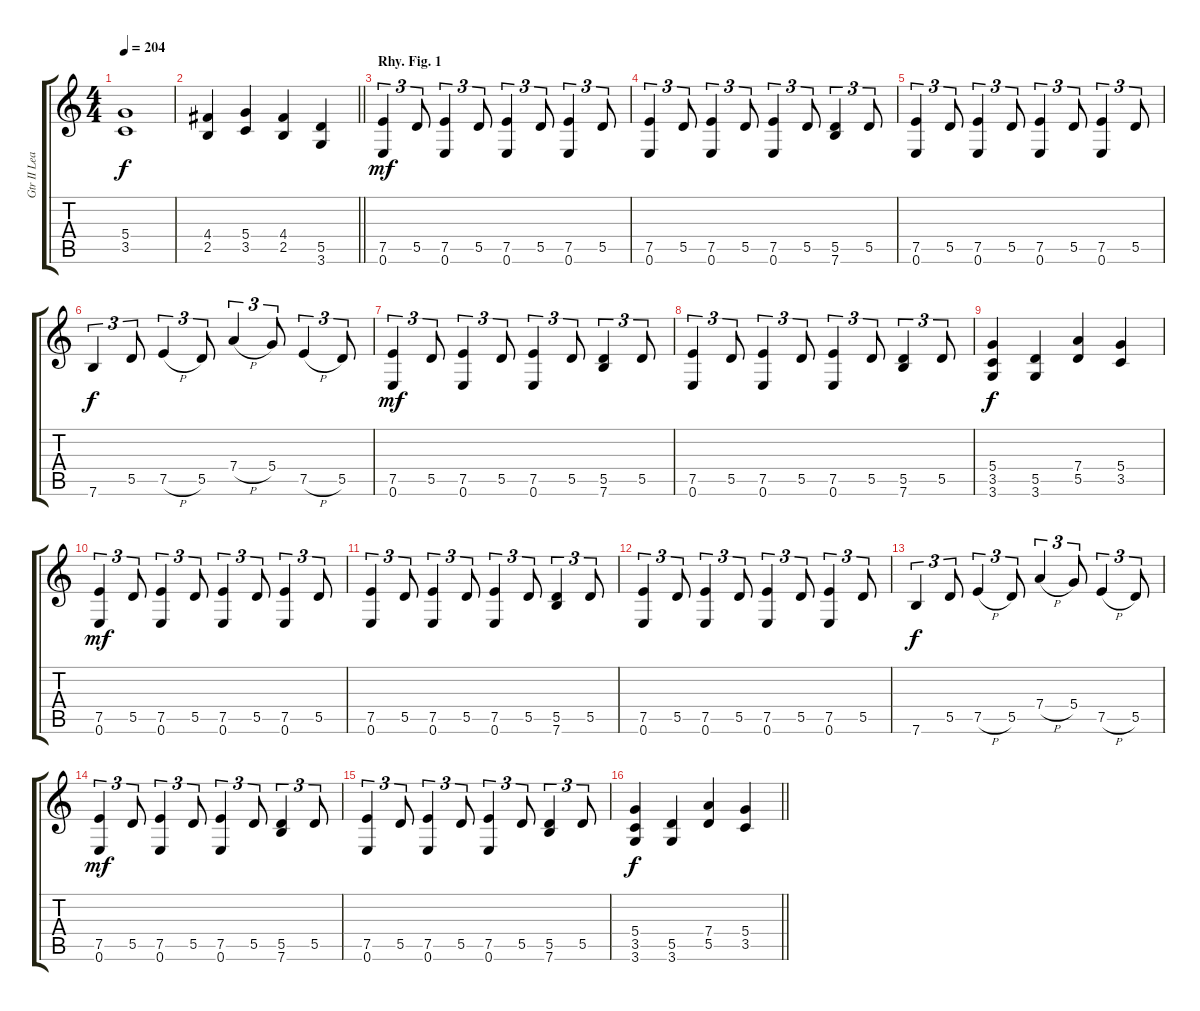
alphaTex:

\track ("Gtr II Lead" "Gtr II Lea") {instrument overdrivenguitar}
\staff {score tabs}
\tuning (E4 B3 G3 D3 A2 E2) {hide}
\ts (4 4)
\tempo 204
\clef g2
\ks c
(5.4 3.5).1{dy f} |
\barLineRight lightlight
(4.4 2.5).4 (5.4 3.5).4 (4.4 2.5).4 (5.5 3.6).4 |
\section ("" "Rhy. Fig. 1")
(7.5 0.6).4{tu (3 2) dy mf} 5.5.8{tu (3 2)} (7.5 0.6).4{tu (3 2)} 5.5.8{tu (3 2)} (7.5 0.6).4{tu (3 2)} 5.5.8{tu (3 2)} (7.5 0.6).4{tu (3 2)} 5.5.8{tu (3 2)} |
(7.5 0.6).4{tu (3 2)} 5.5.8{tu (3 2)} (7.5 0.6).4{tu (3 2)} 5.5.8{tu (3 2)} (7.5 0.6).4{tu (3 2)} 5.5.8{tu (3 2)} (5.5 7.6).4{tu (3 2)} 5.5.8{tu (3 2)} |
(7.5 0.6).4{tu (3 2)} 5.5.8{tu (3 2)} (7.5 0.6).4{tu (3 2)} 5.5.8{tu (3 2)} (7.5 0.6).4{tu (3 2)} 5.5.8{tu (3 2)} (7.5 0.6).4{tu (3 2)} 5.5.8{tu (3 2)} |
7.6.4{tu (3 2) dy f} 5.5.8{tu (3 2)} 7.5{h}.4{tu (3 2)} 5.5.8{tu (3 2)} 7.4{h}.4{tu (3 2)} 5.4.8{tu (3 2)} 7.5{h}.4{tu (3 2)} 5.5.8{tu (3 2)} |
(7.5 0.6).4{tu (3 2) dy mf} 5.5.8{tu (3 2)} (7.5 0.6).4{tu (3 2)} 5.5.8{tu (3 2)} (7.5 0.6).4{tu (3 2)} 5.5.8{tu (3 2)} (5.5 7.6).4{tu (3 2)} 5.5.8{tu (3 2)} |
(7.5 0.6).4{tu (3 2)} 5.5.8{tu (3 2)} (7.5 0.6).4{tu (3 2)} 5.5.8{tu (3 2)} (7.5 0.6).4{tu (3 2)} 5.5.8{tu (3 2)} (5.5 7.6).4{tu (3 2)} 5.5.8{tu (3 2)} |
(5.4 3.5 3.6).4{dy f} (5.5 3.6).4 (7.4 5.5).4 (5.4 3.5).4 |
(7.5 0.6).4{tu (3 2) dy mf} 5.5.8{tu (3 2)} (7.5 0.6).4{tu (3 2)} 5.5.8{tu (3 2)} (7.5 0.6).4{tu (3 2)} 5.5.8{tu (3 2)} (7.5 0.6).4{tu (3 2)} 5.5.8{tu (3 2)} |
(7.5 0.6).4{tu (3 2)} 5.5.8{tu (3 2)} (7.5 0.6).4{tu (3 2)} 5.5.8{tu (3 2)} (7.5 0.6).4{tu (3 2)} 5.5.8{tu (3 2)} (5.5 7.6).4{tu (3 2)} 5.5.8{tu (3 2)} |
(7.5 0.6).4{tu (3 2)} 5.5.8{tu (3 2)} (7.5 0.6).4{tu (3 2)} 5.5.8{tu (3 2)} (7.5 0.6).4{tu (3 2)} 5.5.8{tu (3 2)} (7.5 0.6).4{tu (3 2)} 5.5.8{tu (3 2)} |
7.6.4{tu (3 2) dy f} 5.5.8{tu (3 2)} 7.5{h}.4{tu (3 2)} 5.5.8{tu (3 2)} 7.4{h}.4{tu (3 2)} 5.4.8{tu (3 2)} 7.5{h}.4{tu (3 2)} 5.5.8{tu (3 2)} |
(7.5 0.6).4{tu (3 2) dy mf} 5.5.8{tu (3 2)} (7.5 0.6).4{tu (3 2)} 5.5.8{tu (3 2)} (7.5 0.6).4{tu (3 2)} 5.5.8{tu (3 2)} (5.5 7.6).4{tu (3 2)} 5.5.8{tu (3 2)} |
(7.5 0.6).4{tu (3 2)} 5.5.8{tu (3 2)} (7.5 0.6).4{tu (3 2)} 5.5.8{tu (3 2)} (7.5 0.6).4{tu (3 2)} 5.5.8{tu (3 2)} (5.5 7.6).4{tu (3 2)} 5.5.8{tu (3 2)} |
\barLineRight lightlight
(5.4 3.5 3.6).4{dy f} (5.5 3.6).4 (7.4 5.5).4 (5.4 3.5).4
